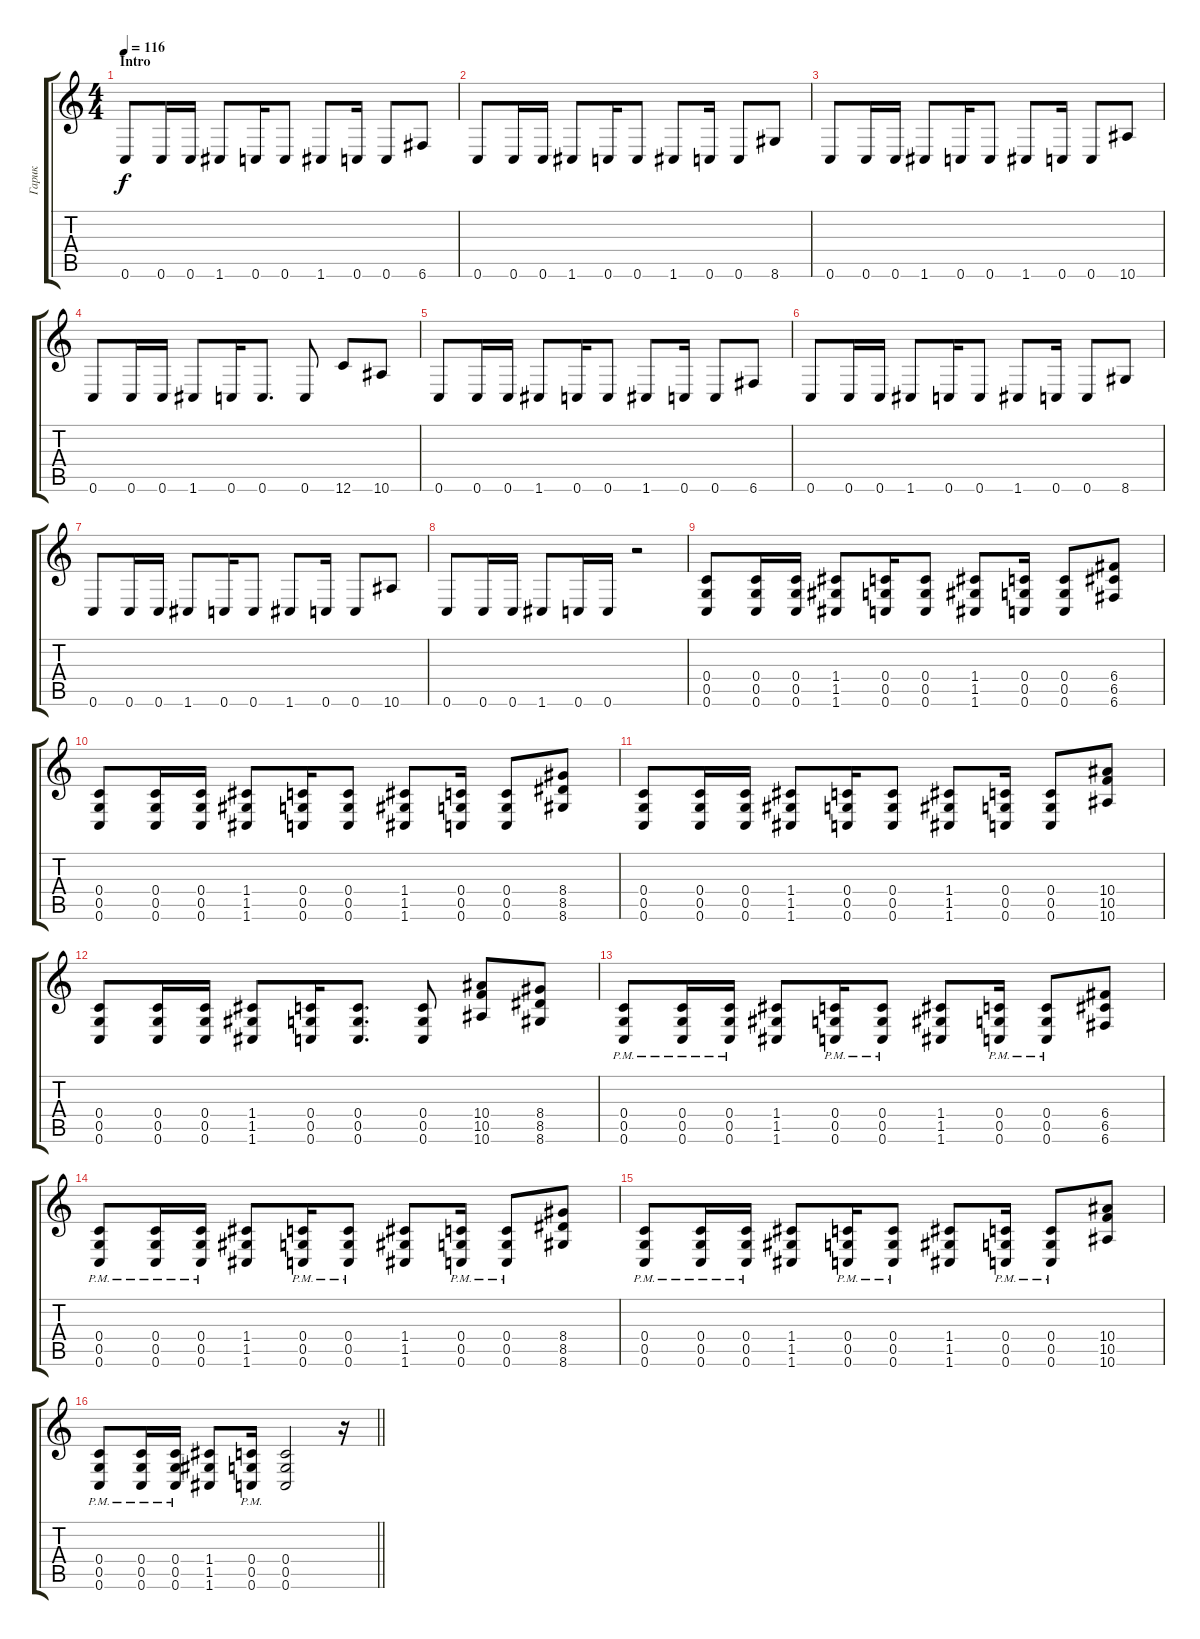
\track ("Гарик" "Гарик") {instrument overdrivenguitar}
\staff {score tabs}
\tuning (D4 A3 F3 C3 G2 C2) {hide}
\ts (4 4)
\section ("" "Intro")
\tempo 116
\clef g2
\ks c
0.6.8{dy f instrument overdrivenguitar} 0.6.16 0.6.16 1.6.8 0.6.16 0.6.8 1.6.8 0.6.16 0.6.8 6.6.8 |
0.6.8 0.6.16 0.6.16 1.6.8 0.6.16 0.6.8 1.6.8 0.6.16 0.6.8 8.6.8 |
0.6.8 0.6.16 0.6.16 1.6.8 0.6.16 0.6.8 1.6.8 0.6.16 0.6.8 10.6.8 |
0.6.8 0.6.16 0.6.16 1.6.8 0.6.16 0.6.8{d} 0.6.8 12.6.8 10.6.8 |
0.6.8 0.6.16 0.6.16 1.6.8 0.6.16 0.6.8 1.6.8 0.6.16 0.6.8 6.6.8 |
0.6.8 0.6.16 0.6.16 1.6.8 0.6.16 0.6.8 1.6.8 0.6.16 0.6.8 8.6.8 |
0.6.8 0.6.16 0.6.16 1.6.8 0.6.16 0.6.8 1.6.8 0.6.16 0.6.8 10.6.8 |
0.6.8 0.6.16 0.6.16 1.6.8 0.6.16 0.6.16 r.2 |
(0.4 0.5 0.6).8 (0.4 0.5 0.6).16 (0.4 0.5 0.6).16 (1.4 1.5 1.6).8 (0.4 0.5 0.6).16 (0.4 0.5 0.6).8 (1.4 1.5 1.6).8 (0.4 0.5 0.6).16 (0.4 0.5 0.6).8 (6.4 6.5 6.6).8 |
(0.4 0.5 0.6).8 (0.4 0.5 0.6).16 (0.4 0.5 0.6).16 (1.4 1.5 1.6).8 (0.4 0.5 0.6).16 (0.4 0.5 0.6).8 (1.4 1.5 1.6).8 (0.4 0.5 0.6).16 (0.4 0.5 0.6).8 (8.4 8.5 8.6).8 |
(0.4 0.5 0.6).8 (0.4 0.5 0.6).16 (0.4 0.5 0.6).16 (1.4 1.5 1.6).8 (0.4 0.5 0.6).16 (0.4 0.5 0.6).8 (1.4 1.5 1.6).8 (0.4 0.5 0.6).16 (0.4 0.5 0.6).8 (10.4 10.5 10.6).8 |
(0.4 0.5 0.6).8 (0.4 0.5 0.6).16 (0.4 0.5 0.6).16 (1.4 1.5 1.6).8 (0.4 0.5 0.6).16 (0.4 0.5 0.6).8{d} (0.4 0.5 0.6).8 (10.4 10.5 10.6).8 (8.4 8.5 8.6).8 |
(0.4{pm} 0.5{pm} 0.6{pm}).8 (0.4{pm} 0.5{pm} 0.6{pm}).16 (0.4{pm} 0.5{pm} 0.6{pm}).16 (1.4 1.5 1.6).8 (0.4{pm} 0.5{pm} 0.6{pm}).16 (0.4{pm} 0.5{pm} 0.6{pm}).8 (1.4 1.5 1.6).8 (0.4{pm} 0.5{pm} 0.6{pm}).16 (0.4{pm} 0.5{pm} 0.6{pm}).8 (6.4 6.5 6.6).8 |
(0.4{pm} 0.5{pm} 0.6{pm}).8 (0.4{pm} 0.5{pm} 0.6{pm}).16 (0.4{pm} 0.5{pm} 0.6{pm}).16 (1.4 1.5 1.6).8 (0.4{pm} 0.5{pm} 0.6{pm}).16 (0.4{pm} 0.5{pm} 0.6{pm}).8 (1.4 1.5 1.6).8 (0.4{pm} 0.5{pm} 0.6{pm}).16 (0.4{pm} 0.5{pm} 0.6{pm}).8 (8.4 8.5 8.6).8 |
(0.4{pm} 0.5{pm} 0.6{pm}).8 (0.4{pm} 0.5{pm} 0.6{pm}).16 (0.4{pm} 0.5{pm} 0.6{pm}).16 (1.4 1.5 1.6).8 (0.4{pm} 0.5{pm} 0.6{pm}).16 (0.4{pm} 0.5{pm} 0.6{pm}).8 (1.4 1.5 1.6).8 (0.4{pm} 0.5{pm} 0.6{pm}).16 (0.4{pm} 0.5{pm} 0.6{pm}).8 (10.4 10.5 10.6).8 |
\barLineRight lightlight
(0.4{pm} 0.5{pm} 0.6{pm}).8 (0.4{pm} 0.5{pm} 0.6{pm}).16 (0.4{pm} 0.5{pm} 0.6{pm}).16 (1.4 1.5 1.6).8 (0.4{pm} 0.5{pm} 0.6{pm}).16 (0.4 0.5 0.6).2 r.16
